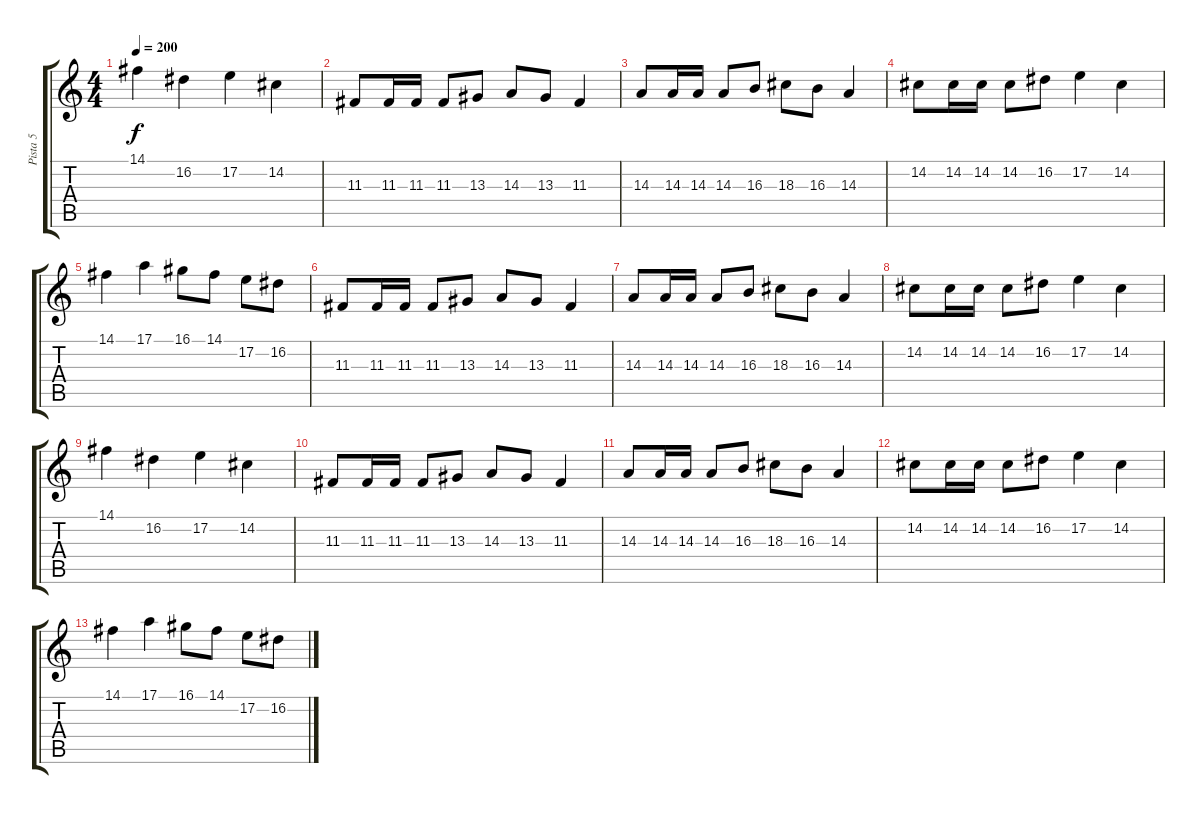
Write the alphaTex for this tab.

\track ("Pista 5" "Pista 5") {instrument tremolostrings}
\staff {score tabs}
\tuning (E4 B3 G3 D3 A2 E2) {hide}
\ts (4 4)
\tempo 200
\clef g2
\ks c
14.1.4{dy f} 16.2.4 17.2.4 14.2.4 |
11.3.8 11.3.16 11.3.16 11.3.8 13.3.8 14.3.8 13.3.8 11.3.4 |
14.3.8 14.3.16 14.3.16 14.3.8 16.3.8 18.3.8 16.3.8 14.3.4 |
14.2.8 14.2.16 14.2.16 14.2.8 16.2.8 17.2.4 14.2.4 |
14.1.4 17.1.4 16.1.8 14.1.8 17.2.8 16.2.8 |
11.3.8 11.3.16 11.3.16 11.3.8 13.3.8 14.3.8 13.3.8 11.3.4 |
14.3.8 14.3.16 14.3.16 14.3.8 16.3.8 18.3.8 16.3.8 14.3.4 |
14.2.8 14.2.16 14.2.16 14.2.8 16.2.8 17.2.4 14.2.4 |
14.1.4 16.2.4 17.2.4 14.2.4 |
11.3.8 11.3.16 11.3.16 11.3.8 13.3.8 14.3.8 13.3.8 11.3.4 |
14.3.8 14.3.16 14.3.16 14.3.8 16.3.8 18.3.8 16.3.8 14.3.4 |
14.2.8 14.2.16 14.2.16 14.2.8 16.2.8 17.2.4 14.2.4 |
14.1.4 17.1.4 16.1.8 14.1.8 17.2.8 16.2.8
